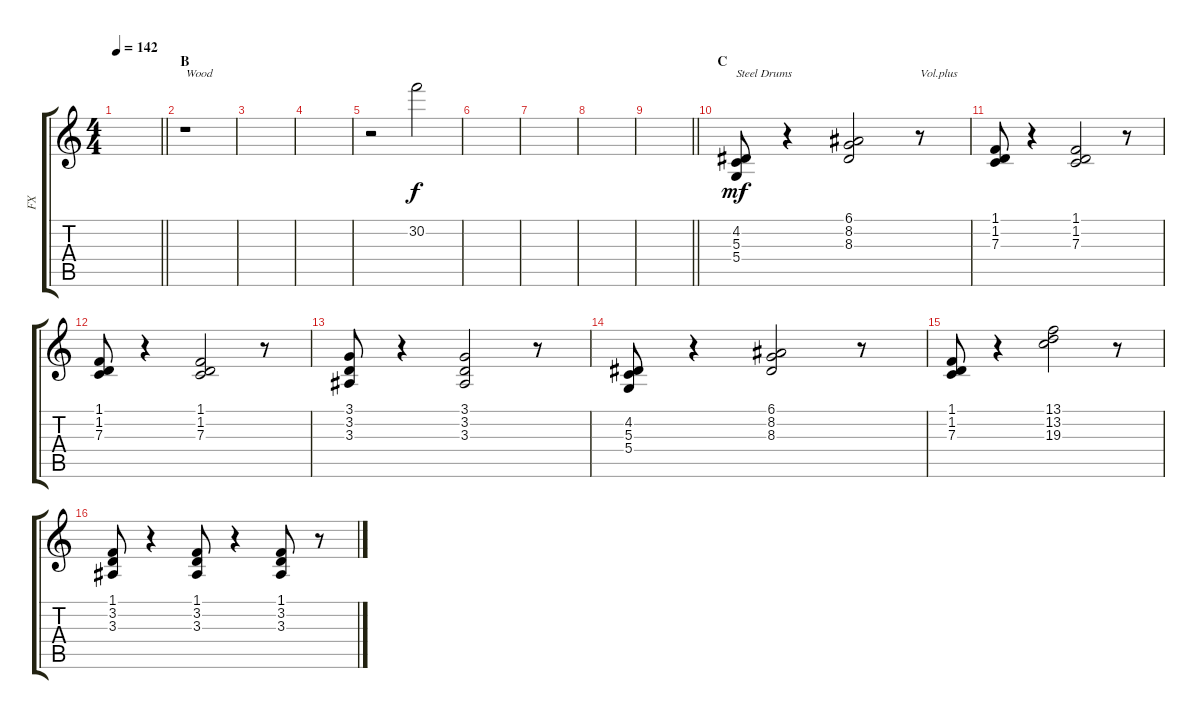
\track ("FX " "FX ") {instrument seashore}
\staff {score tabs}
\tuning (E4 B3 G3 D3 A2 E2) {hide}
\ts (4 4)
\tempo 142
\clef g2
\barLineRight lightlight
\ks c
|
\section ("" "B")
r.1{txt "Wood" instrument kalimba} |
|
|
r.2 30.2.2 |
|
|
|
\barLineRight lightlight
|
\section ("" "C")
(4.2 5.3 5.4).8{txt "Steel Drums" dy mf volume 13 instrument steeldrums} r.4 (6.1 8.2 8.3).2 r.8{txt "Vol.plus"} |
(1.1 1.2 7.3).8 r.4 (1.1 1.2 7.3).2 r.8 |
(1.1 1.2 7.3).8 r.4 (1.1 1.2 7.3).2 r.8 |
(3.1 3.2 3.3).8 r.4 (3.1 3.2 3.3).2 r.8 |
(4.2 5.3 5.4).8 r.4 (6.1 8.2 8.3).2 r.8 |
(1.1 1.2 7.3).8 r.4 (13.1 13.2 19.3).2 r.8 |
(1.1 3.2 3.3).8 r.4 (1.1 3.2 3.3).8 r.4 (1.1 3.2 3.3).8 r.8
